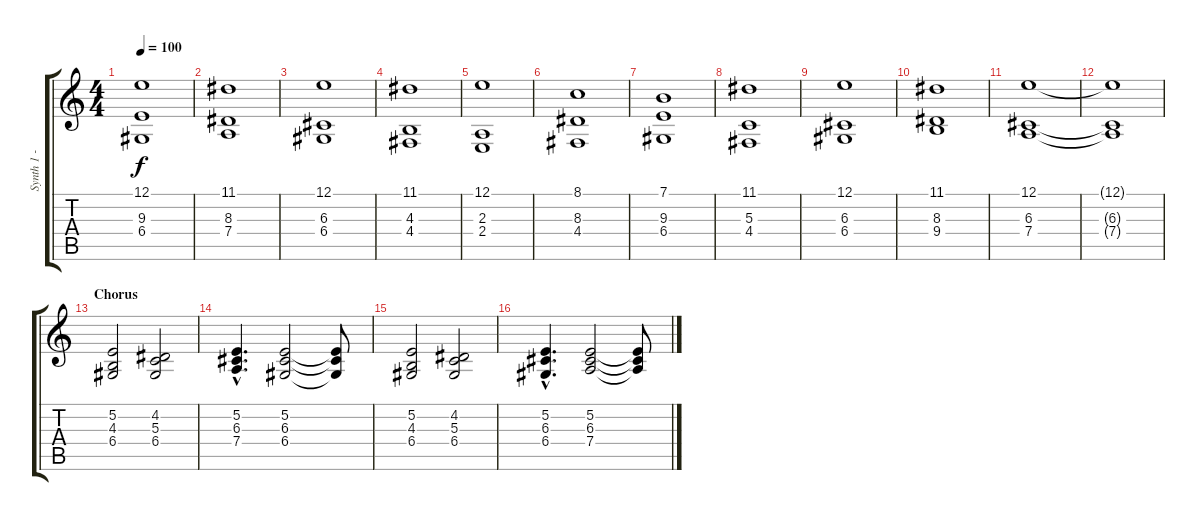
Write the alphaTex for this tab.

\track ("Synth 1 - John F/ Josh K" "Synth 1 - ") {instrument lead1square}
\staff {score tabs}
\tuning (E4 B3 G3 D3 A2 E2) {hide}
\ts (4 4)
\tempo 100
\clef g2
\ks c
(12.1 9.3 6.4).1{dy f} |
(11.1 8.3 7.4).1 |
(12.1 6.3 6.4).1 |
(11.1 4.3 4.4).1 |
(12.1 2.3 2.4).1 |
(8.1 8.3 4.4).1 |
(7.1 9.3 6.4).1 |
(11.1 5.3 4.4).1 |
(12.1 6.3 6.4).1 |
(11.1 8.3 9.4).1 |
(12.1 6.3 7.4).1 |
(12.1{t} 6.3{t} 7.4{t}).1 |
\section ("" "Chorus")
(5.2 4.3 6.4).2{volume 7 balance 13 instrument lead1square} (4.2 5.3 6.4).2 |
(5.2{hac} 6.3{hac} 7.4{hac}).4{d} (5.2 6.3 6.4).2 (5.2{t} 6.3{t} 6.4{t}).8 |
(5.2 4.3 6.4).2 (4.2 5.3 6.4).2 |
(5.2{hac} 6.3{hac} 6.4{hac}).4{d} (5.2 6.3 7.4).2 (5.2{t} 6.3{t} 7.4{t}).8
